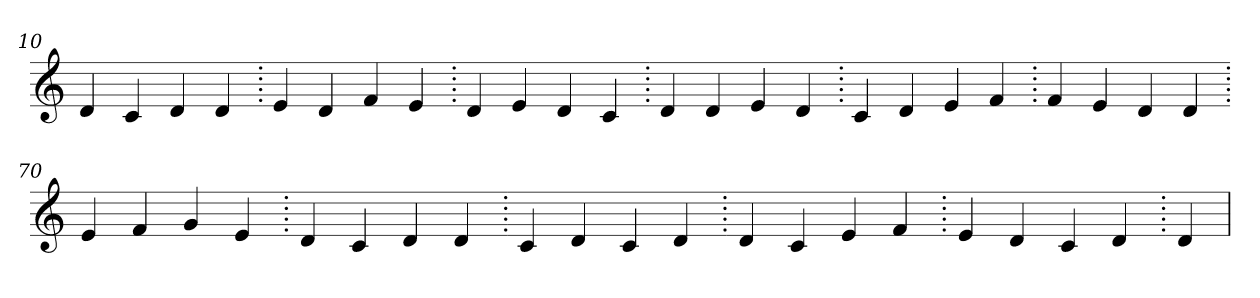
**kern
*part1
*staff1
*clefG2
=10.
4d
4c
4d
4d
=20.
4e
4d
4f
4e
=30.
4d
4e
4d
4c
=40.
4d
4d
4e
4d
=50.
4c
4d
4e
4f
=60.
4f
4e
4d
4d
=70.
4e
4f
4g
4e
=80.
4d
4c
4d
4d
=90.
4c
4d
4c
4d
=100.
4d
4c
4e
4f
=110.
4e
4d
4c
4d
=120.
4d
=
*-
